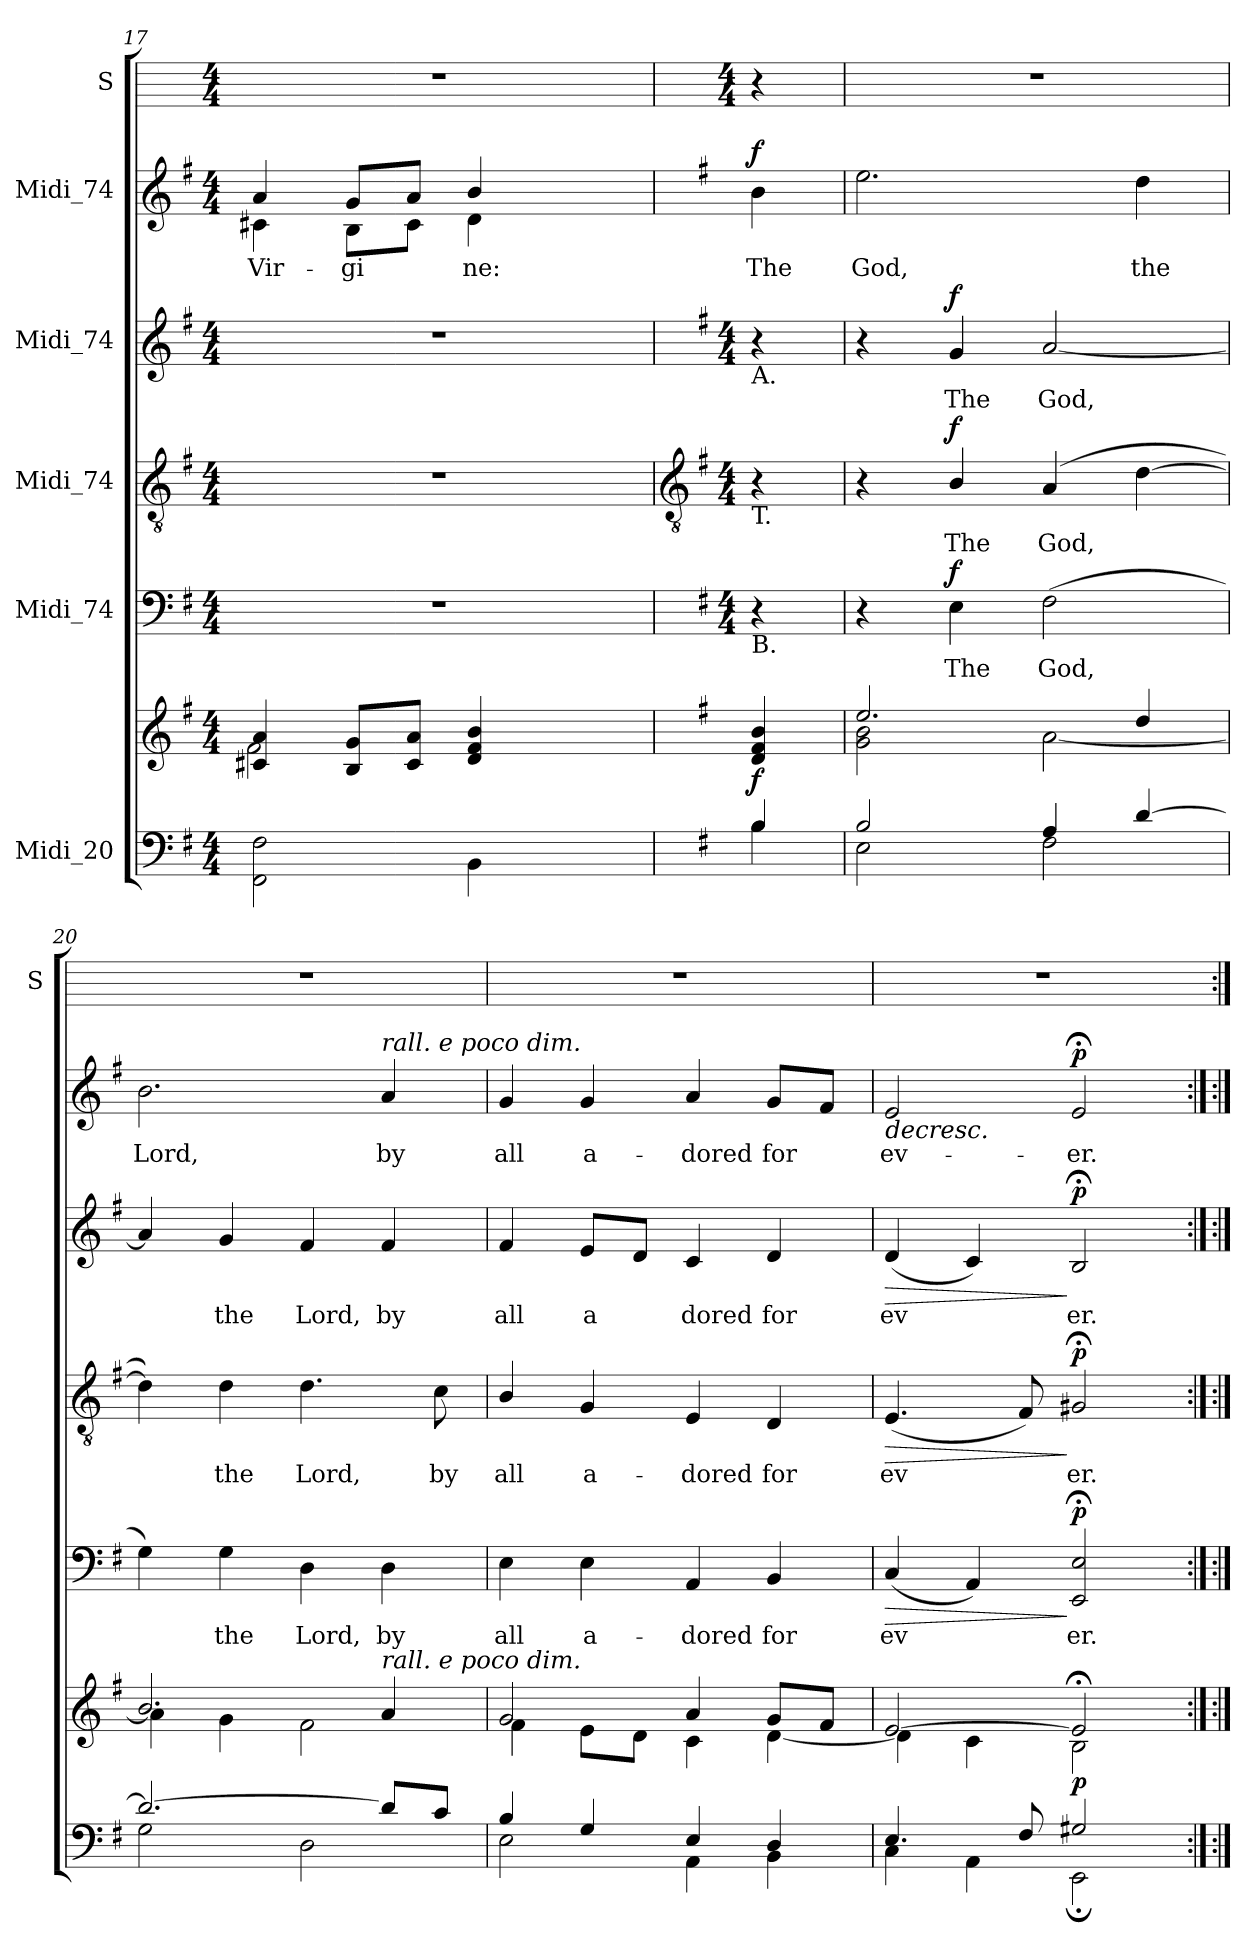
**kern	**kern	**dynam	**kern	**text	**dynam	**kern	**text	**dynam	**kern	**text	**dynam	**kern	**text	**dynam	**kern
*part6	*part6	*part6	*part5	*part5	*part5	*part4	*part4	*part4	*part3	*part3	*part3	*part2	*part2	*part2	*part1
*staff7	*staff6	*staff6/7	*staff5	*staff5	*staff5	*staff4	*staff4	*staff4	*staff3	*staff3	*staff3	*staff2	*staff2	*staff2	*staff1
*I"Midi_20	*	*	*I"Midi_74	*	*	*I"Midi_74	*	*	*I"Midi_74	*	*	*I"Midi_74	*	*	*I"S
*	*	*	*	*	*	*	*	*	*	*	*	*	*	*	*I'S
*clefF4	*clefG2	*	*clefF4	*	*	*clefGv2	*	*	*clefG2	*	*	*clefG2	*	*	*
*k[f#]	*k[f#]	*	*k[f#]	*	*	*k[f#]	*	*	*k[f#]	*	*	*k[f#]	*	*	*
*G:	*G:	*	*G:	*	*	*G:	*	*	*G:	*	*	*G:	*	*	*
*M4/4	*M4/4	*	*M4/4	*	*	*M4/4	*	*	*M4/4	*	*	*M4/4	*	*	*M4/4
=17	=17	=17	=17	=17	=17	=17	=17	=17	=17	=17	=17	=17	=17	=17	=17
*^	*^	*	*	*	*	*	*	*	*	*	*	*^	*	*	*
!	!	!	!	!	!	!	!	!	!	!	!	!	!	!	!	!LO:LY:b	!	!
1ryy	2FF# 2F#	4c#X/ 4a/	2f#\	.	1r	.	.	1r	.	.	1r	.	.	4a/	4c#X\	Vir-	.	1r
!	!	!	!	!	!	!	!	!	!	!	!	!	!	!	!	!LO:LY:b	!	!
.	.	8B/ 8g/L	.	.	.	.	.	.	.	.	.	.	.	8g/L	8BL	-gi	.	.
.	.	8c#/ 8a/J	.	.	.	.	.	.	.	.	.	.	.	8a/J	8c#J	.	.	.
!	!	!	!	!	!	!	!	!	!	!	!	!	!	!	!	!LO:LY:b	!	!
.	4BB	4d/ 4f#/ 4b/	2ryy	.	.	.	.	.	.	.	.	.	.	4b/	4d\	ne:	.	.
.	4ryy	4ryy	.	.	.	.	.	.	.	.	.	.	.	4ryy	4ryy	.	.	.
*	*	*	*	*	*	*	*	*	*	*	*	*	*	*v	*v	*	*	*
!!LO:LB:g=z
=18	=18	=18	=18	=18	=18	=18	=18	=18	=18	=18	=18	=18	=18	=18	=18	=18	=18
*	*	*	*	*	*	*	*	*clefGv2	*	*	*	*	*	*	*	*	*
*	*	*	*	*	*k[f#]	*	*	*k[f#]	*	*	*k[f#]	*	*	*	*	*	*
*	*	*	*	*	*G:	*	*	*G:	*	*	*G:	*	*	*	*	*	*
*	*	*	*	*	*M4/4	*	*	*M4/4	*	*	*M4/4	*	*	*	*	*	*M4/4
*	*	*	*	*	*	*	*	*	*	*	*	*	*	*^	*	*	*
!	!	!	!	!	!	!	!	!	!	!	!	!	!	!LO:TX:b:t=S.	!	!	!	!
!	!	!	!	!	!	!	!	!	!	!	!LO:TX:b:t=A.	!	!	!	!	!	!	!
!	!	!	!	!	!	!	!	!LO:TX:b:t=T.	!	!	!	!	!	!	!	!	!	!
!	!	!	!	!	!LO:TX:b:t=B.	!	!	!	!	!	!	!	!	!	!	!	!	!
!	!	!	!	!LO:DY:a=2	!	!	!	!	!	!	!	!	!	!	!	!LO:LY:b	!LO:DY:a	!
*	*	*	*	*	*	*	*	*	*	*	*	*	*	*v	*v	*	*	*
4B/	4B\	4d/ 4f#/ 4b/	4ryy	f	4r	.	.	4r	.	.	4r	.	.	4b	The	f	4r
=19	=19	=19	=19	=19	=19	=19	=19	=19	=19	=19	=19	=19	=19	=19	=19	=19	=19
!	!	!	!	!	!	!	!	!	!	!	!	!	!	!	!LO:LY:b	!	!
2B/	2E\	2.ee/	2g\ 2b\	.	4r	.	.	4r	.	.	4r	.	.	2.ee	God,	.	1r
!	!	!	!	!	!	!LO:LY:b	!LO:DY:a	!	!LO:LY:b	!LO:DY:a	!	!LO:LY:b	!LO:DY:a	!	!	!	!
.	.	.	.	.	4E	The	f	4B/	The	f	4g	The	f	.	.	.	.
!	!	!	!	!	!	!LO:LY:b	!	!	!LO:LY:b	!	!	!LO:LY:b	!	!	!	!	!
4A/	2F#\	.	[2a\	.	(>2F#	God,	.	(>4A	God,	.	[2a	God,	.	.	.	.	.
!	!	!	!	!	!	!	!	!	!	!	!	!	!	!	!LO:LY:b	!	!
[4d/	.	4dd/	.	.	.	.	.	[4d	.	.	.	.	.	4dd	the	.	.
=20	=20	=20	=20	=20	=20	=20	=20	=20	=20	=20	=20	=20	=20	=20	=20	=20	=20
!	!	!	!	!	!	!	!	!	!	!	!	!	!	!	!LO:LY:b	!	!
2.d/_	2G\	2.b/	4a\]	.	4G)	.	.	4d])	.	.	4a]	.	.	2.b	Lord,	.	1r
!	!	!	!	!	!	!LO:LY:b	!	!	!LO:LY:b	!	!	!LO:LY:b	!	!	!	!	!
.	.	.	4g\	.	4G	the	.	4d	the	.	4g	the	.	.	.	.	.
!	!	!	!	!	!	!LO:LY:b	!	!	!LO:LY:b	!	!	!LO:LY:b	!	!	!	!	!
.	2D\	.	2f#\	.	4D	Lord,	.	4.d	Lord,	.	4f#	Lord,	.	.	.	.	.
!	!	!	!	!	!	!	!	!	!	!	!	!	!	!LO:TX:a:i:t=rall. e poco dim.	!	!	!
!	!	!LO:TX:a:i:t=rall. e poco dim.	!	!	!	!	!	!	!	!	!	!	!	!	!	!	!
!	!	!	!	!	!	!LO:LY:b	!	!	!	!	!	!LO:LY:b	!	!	!LO:LY:b	!	!
8d/L]	.	4a/	.	.	4D	by	.	.	.	.	4f#	by	.	4a	by	.	.
!	!	!	!	!	!	!	!	!	!LO:LY:b	!	!	!	!	!	!	!	!
8c/J	.	.	.	.	.	.	.	8c	by	.	.	.	.	.	.	.	.
=21	=21	=21	=21	=21	=21	=21	=21	=21	=21	=21	=21	=21	=21	=21	=21	=21	=21
!	!	!	!	!	!	!LO:LY:b	!	!	!LO:LY:b	!	!	!LO:LY:b	!	!	!LO:LY:b	!	!
4B/	2E\	2g/	4f#\	.	4E	all	.	4B/	all	.	4f#	all	.	4g	all	.	1r
!	!	!	!	!	!	!LO:LY:b	!	!	!LO:LY:b	!	!	!LO:LY:b	!	!	!LO:LY:b	!	!
4G/	.	.	8e\L	.	4E	a-	.	4G	a-	.	8eL	a	.	4g	a-	.	.
.	.	.	8d\J	.	.	.	.	.	.	.	8dJ	.	.	.	.	.	.
!	!	!	!	!	!	!LO:LY:b	!	!	!LO:LY:b	!	!	!LO:LY:b	!	!	!LO:LY:b	!	!
4E/	4AA\	4a/	4c\	.	4AA	-dored	.	4E	-dored	.	4c	dored	.	4a	-dored	.	.
!	!	!	!	!	!	!LO:LY:b	!	!	!LO:LY:b	!	!	!LO:LY:b	!	!	!LO:LY:b	!	!
4D/	4BB\	8g/L	[4d\	.	4BB	for	.	4D	for	.	4d	for	.	8gL	for	.	.
.	.	8f#/J	.	.	.	.	.	.	.	.	.	.	.	8f#J	.	.	.
=22	=22	=22	=22	=22	=22	=22	=22	=22	=22	=22	=22	=22	=22	=22	=22	=22	=22
!	!	!	!	!	!	!LO:LY:b	!LO:HP:b	!	!LO:LY:b	!LO:HP:b	!	!LO:LY:b	!LO:HP:b	!	!LO:LY:b	!LO:HP:b	!
4.E/	4C\	[2e/	4d\]	.	(<4C	ev	>	(<4.E	ev	>	(<4d	ev	>	2e	ev-	>	1r
.	4AA\	.	4c\	.	4AA)	.	.	.	.	.	4c)	.	.	.	.	.	.
8F#/	.	.	.	.	.	.	.	8F#)	.	.	.	.	.	.	.	.	.
!	!	!	!	!LO:DY:a=2	!	!LO:LY:b	!LO:DY:n=1:a	!	!LO:LY:b	!LO:DY:n=1:a	!	!LO:LY:b	!LO:DY:n=1:a	!	!LO:LY:b	!LO:DY:a	!
2G#X/	2EE;\	2e;</]	2B\	p	2EE;< 2E;<	er.	] p	2G#X;<	er.	] p	2B;<	er.	] p	2e;<	-er.	p	.
*v	*v	*	*	*	*	*	*	*	*	*	*	*	*	*	*	*	*
*	*v	*v	*	*	*	*	*	*	*	*	*	*	*	*	*	*
.	.	.	.	.	.	.	.	.	.	.	.	.	.	]	.
=:|!	=:|!	=	=:|!	=	=	=:|!	=	=	=:|!	=	=	=:|!	=	=	=
*-	*-	*-	*-	*-	*-	*-	*-	*-	*-	*-	*-	*-	*-	*-	*-
